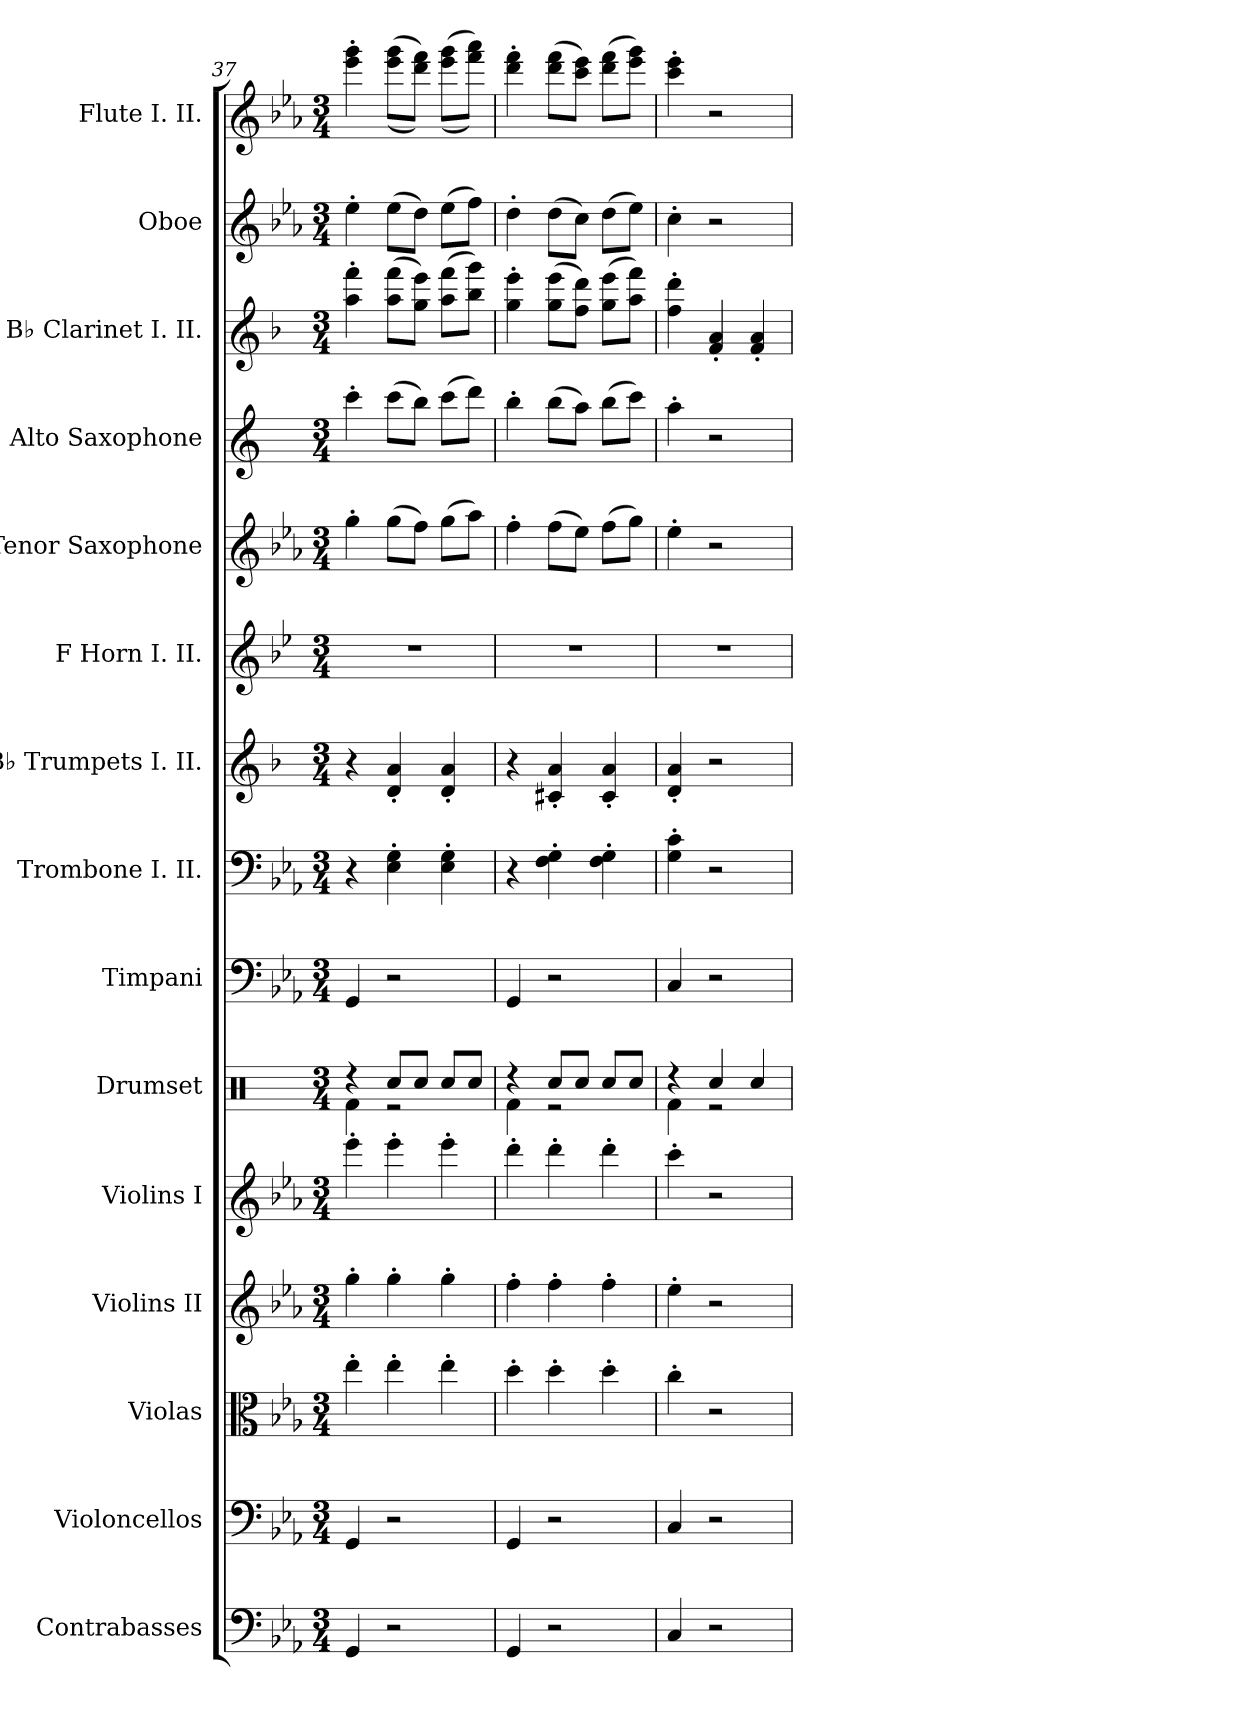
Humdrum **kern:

**kern	**kern	**kern	**kern	**kern	**kern	**kern	**kern	**kern	**kern	**kern	**kern	**kern	**kern	**kern
*part15	*part14	*part13	*part12	*part11	*part10	*part9	*part8	*part7	*part6	*part5	*part4	*part3	*part2	*part1
*staff15	*staff14	*staff13	*staff12	*staff11	*staff10	*staff9	*staff8	*staff7	*staff6	*staff5	*staff4	*staff3	*staff2	*staff1
*I"Contrabasses	*I"Violoncellos	*I"Violas	*I"Violins II	*I"Violins I	*I"Drumset	*I"Timpani	*I"Trombone I. II.	*I"B♭ Trumpets I. II.	*I"F Horn I. II.	*I"Tenor Saxophone	*I"Alto Saxophone	*I"B♭ Clarinet  I. II.	*I"Oboe	*I"Flute I. II.
*I'Cb.	*I'Vc.	*I'Vla.	*I'Vln. II	*I'Vln. I	*I'Drs.	*I'Timp.	*I'Tbn. I. II.	*I'B♭ Tpt. I. II.	*I'F Hn. I. II.	*I'T. Sax.	*I'A. Sax.	*I'B♭ Cl. I. II.	*I'Ob.	*I'Fl. I. II.
*clefF4	*clefF4	*clefC3	*clefG2	*clefG2	*clefX	*clefF4	*clefF4	*clefG2	*clefG2	*clefG2	*clefG2	*clefG2	*clefG2	*clefG2
*ITrd7c12	*	*	*	*	*	*	*	*ITrd1c2	*ITrd4c7	*ITrd8c14	*ITrd5c9	*ITrd1c2	*	*
*k[b-e-a-]	*k[b-e-a-]	*k[b-e-a-]	*k[b-e-a-]	*k[b-e-a-]	*k[]	*k[b-e-a-]	*k[b-e-a-]	*k[b-e-a-]	*k[b-e-a-]	*k[b-e-a-]	*k[b-e-a-]	*k[b-e-a-]	*k[b-e-a-]	*k[b-e-a-]
*M3/4	*M3/4	*M3/4	*M3/4	*M3/4	*M3/4	*M3/4	*M3/4	*M3/4	*M3/4	*M3/4	*M3/4	*M3/4	*M3/4	*M3/4
=37	=37	=37	=37	=37	=37	=37	=37	=37	=37	=37	=37	=37	=37	=37
*	*	*	*	*	*^	*	*	*	*	*	*	*	*	*
4GGG/	4GG/	4ee-'\	4gg'\	4eee-'\	4r	4Rf\	4GG/	4r	4r	2.r	4g'\	4ee-'\	4gg\' 4eee-\'	4ee-'\	4eee-\' 4ggg\'
2r	2r	4ee-'\	4gg'\	4eee-'\	8Rcc/L	2r	2r	4E-\' 4G\'	4c/' 4g/'	.	(8g\L	(8ee-\L	(8gg\ 8eee-\L	(8ee-\L	((8eee-\ 8ggg\L
.	.	.	.	.	8Rcc/J	.	.	.	.	.	8f\J)	8dd\J)	8ff\ 8ddd\J)	8dd\J)	8ddd\ 8fff\J))
.	.	4ee-'\	4gg'\	4eee-'\	8Rcc/L	.	.	4E-\' 4G\'	4c/' 4g/'	.	(8g\L	(8ee-\L	(8gg\ 8eee-\L	(8ee-\L	((8eee-\ 8ggg\L
.	.	.	.	.	8Rcc/J	.	.	.	.	.	8a-\J)	8ff\J)	8aa-\ 8fff\J)	8ff\J)	8fff\ 8aaa-\J))
=38	=38	=38	=38	=38	=38	=38	=38	=38	=38	=38	=38	=38	=38	=38	=38
4GGG/	4GG/	4dd'\	4ff'\	4ddd'\	4r	4Rf\	4GG/	4r	4r	2.r	4f'\	4dd'\	4ff\' 4ddd\'	4dd'\	4ddd\' 4fff\'
2r	2r	4dd'\	4ff'\	4ddd'\	8Rcc/L	2r	2r	4F\' 4G\'	4Bn/' 4g/'	.	(8f\L	(8dd\L	(8ff\ 8ddd\L	(8dd\L	(8ddd\ 8fff\L
.	.	.	.	.	8Rcc/J	.	.	.	.	.	8e-\J)	8cc\J)	8ee-\ 8ccc\J)	8cc\J)	8ccc\ 8eee-\J)
.	.	4dd'\	4ff'\	4ddd'\	8Rcc/L	.	.	4F\' 4G\'	4B/' 4g/'	.	(8f\L	(8dd\L	(8ff\ 8ddd\L	(8dd\L	(8ddd\ 8fff\L
.	.	.	.	.	8Rcc/J	.	.	.	.	.	8g\J)	8ee-\J)	8gg\ 8eee-\J)	8ee-\J)	8eee-\ 8ggg\J)
=39	=39	=39	=39	=39	=39	=39	=39	=39	=39	=39	=39	=39	=39	=39	=39
4CC/	4C/	4cc'\	4ee-'\	4ccc'\	4r	4Rf\	4C/	4G\' 4c\'	4c/' 4g/'	2.r	4e-'\	4cc'\	4ee-\' 4ccc\'	4cc'\	4ccc\' 4eee-\'
2r	2r	2r	2r	2r	4Rcc/	2r	2r	2r	2r	.	2r	2r	4e-/' 4g/'	2r	2r
.	.	.	.	.	4Rcc/	.	.	.	.	.	.	.	4e-/' 4g/'	.	.
*	*	*	*	*	*v	*v	*	*	*	*	*	*	*	*	*
=	=	=	=	=	=	=	=	=	=	=	=	=	=	=
*-	*-	*-	*-	*-	*-	*-	*-	*-	*-	*-	*-	*-	*-	*-
